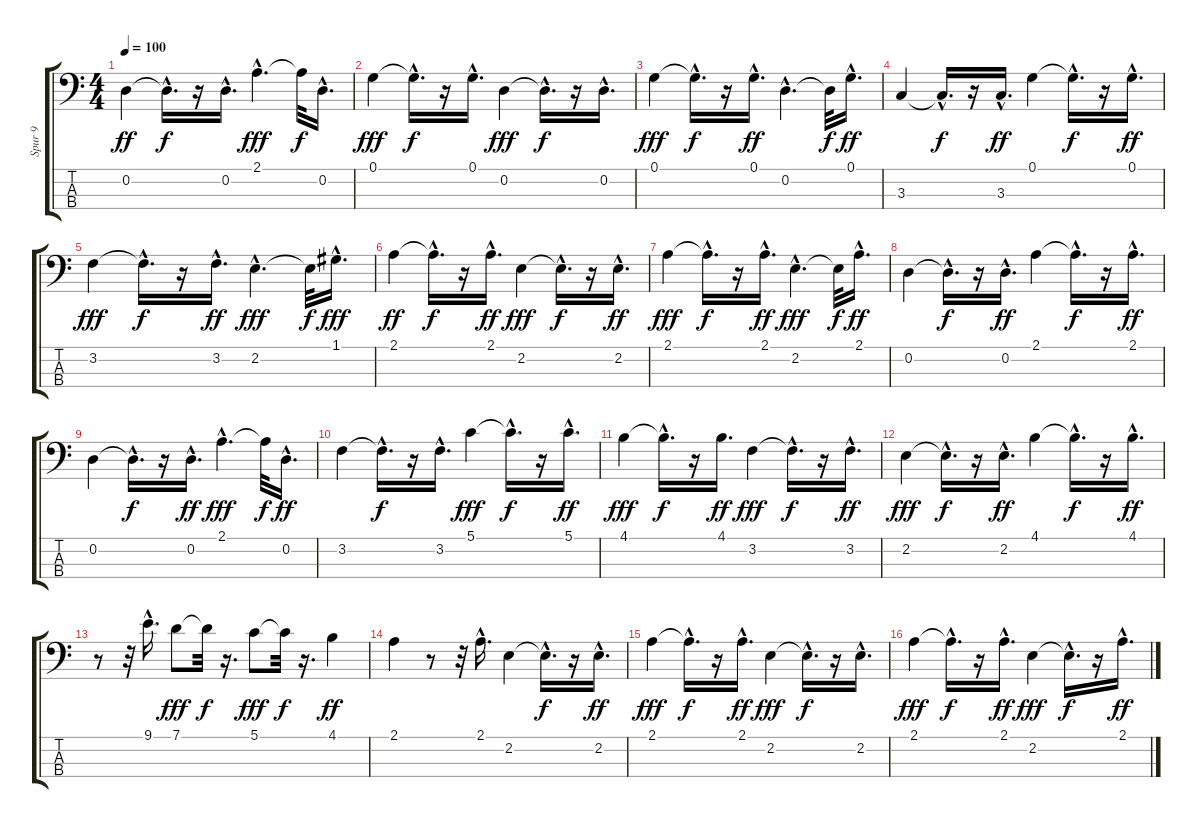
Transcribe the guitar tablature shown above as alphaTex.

\track ("Spur 9" "Spur 9") {instrument acousticbass}
\staff {score tabs}
\tuning (G2 D2 A1 E1) {hide}
\ts (4 4)
\tempo 100
\clef f4
\ks c
0.2.4{dy ff} 0.2{hac t}.16{d dy f} r.16 0.2{hac}.16{d} 2.1{hac}.4{d dy fff} 2.1{t}.32{dy f} 0.2{hac}.16{d} |
0.1.4{dy fff} 0.1{hac t}.16{d dy f} r.16 0.1{hac}.16{d} 0.2.4{dy fff} 0.2{hac t}.16{d dy f} r.16 0.2{hac}.16{d} |
0.1.4{dy fff} 0.1{hac t}.16{d dy f} r.16 0.1{hac}.16{d dy ff} 0.2{hac}.4{d} 0.2{t}.32{dy f} 0.1{hac}.16{d dy ff} |
3.3.4 3.3{hac t}.16{d dy f} r.16 3.3{hac}.16{d dy ff} 0.1.4 0.1{hac t}.16{d dy f} r.16 0.1{hac}.16{d dy ff} |
3.2.4{dy fff} 3.2{hac t}.16{d dy f} r.16 3.2{hac}.16{d dy ff} 2.2{hac}.4{d dy fff} 2.2{t}.32{dy f} 1.1{hac}.16{d dy fff} |
2.1.4{dy ff} 2.1{hac t}.16{d dy f} r.16 2.1{hac}.16{d dy ff} 2.2.4{dy fff} 2.2{hac t}.16{d dy f} r.16 2.2{hac}.16{d dy ff} |
2.1.4{dy fff} 2.1{hac t}.16{d dy f} r.16 2.1{hac}.16{d dy ff} 2.2{hac}.4{d dy fff} 2.2{t}.32{dy f} 2.1{hac}.16{d dy ff} |
0.2.4 0.2{hac t}.16{d dy f} r.16 0.2{hac}.16{d dy ff} 2.1.4 2.1{hac t}.16{d dy f} r.16 2.1{hac}.16{d dy ff} |
0.2.4 0.2{hac t}.16{d dy f} r.16 0.2{hac}.16{d dy ff} 2.1{hac}.4{d dy fff} 2.1{t}.32{dy f} 0.2{hac}.16{d dy ff} |
3.2.4 3.2{hac t}.16{d dy f} r.16 3.2{hac}.16{d} 5.1.4{dy fff} 5.1{hac t}.16{d dy f} r.16 5.1{hac}.16{d dy ff} |
4.1.4{dy fff} 4.1{hac t}.16{d dy f} r.16 4.1.16{d dy ff} 3.2.4{dy fff} 3.2{hac t}.16{d dy f} r.16 3.2{hac}.16{d dy ff} |
2.2.4{dy fff} 2.2{hac t}.16{d dy f} r.16 2.2{hac}.16{d dy ff} 4.1.4 4.1{hac t}.16{d dy f} r.16 4.1{hac}.16{d dy ff} |
r.8 r.32 9.1{hac}.16{d} 7.1.8{dy fff} 7.1{t}.32{dy f} r.16{d} 5.1.8{dy fff} 5.1{t}.32{dy f} r.16{d} 4.1.4{dy ff} |
2.1.4 r.8 r.32 2.1{hac}.16{d} 2.2.4 2.2{hac t}.16{d dy f} r.16 2.2{hac}.16{d dy ff} |
2.1.4{dy fff} 2.1{hac t}.16{d dy f} r.16 2.1{hac}.16{d dy ff} 2.2.4{dy fff} 2.2{hac t}.16{d dy f} r.16 2.2{hac}.16{d} |
2.1.4{dy fff} 2.1{hac t}.16{d dy f} r.16 2.1{hac}.16{d dy ff} 2.2.4{dy fff} 2.2{hac t}.16{d dy f} r.16 2.1{hac}.16{d dy ff}
